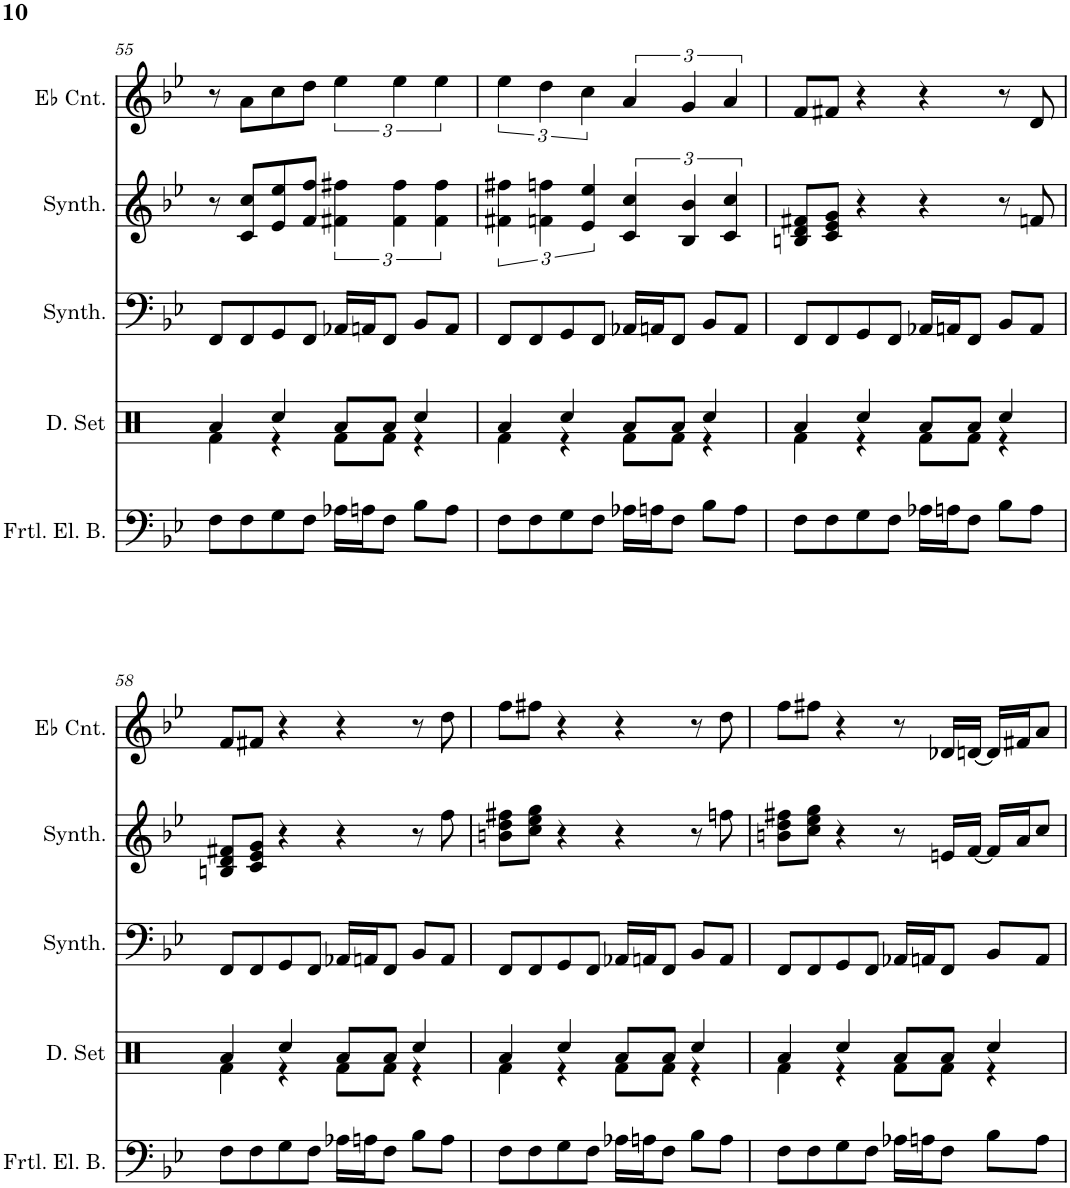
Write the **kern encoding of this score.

**kern	**kern	**kern	**kern	**kern
*part5	*part4	*part3	*part2	*part1
*staff5	*staff4	*staff3	*staff2	*staff1
*I"Fretless Electric Bass, Fretless Bass	*I"Drumset, Percussion	*I"Bass Synthesizer, Synth Bass	*I"Brass Synthesizer, Brass Accomp.	*I"Eb Cornet, Trumpet
*I'Frtl. El. B.	*I'D. Set	*I'Synth.	*I'Synth.	*I'Eb Cnt.
!!LO:PB:g=z
*clefF4	*clefX	*clefF4	*clefF4	*clefG2
*Trd7c12	*	*	*	*Trd-2c-3
*k[b-e-]	*k[]	*k[b-e-]	*k[b-e-]	*k[b-e-]
*M4/4	*M4/4	*M4/4	*M4/4	*M4/4
=55	=55	=55	=55	=55
*	*^	*	*	*
8F\L	4Ra/	4Rf\	8FF/L	8r	8r
8F\	.	.	8FF/	8c/ 8cc/L	8a\L
8G\	4Rcc/	4r	8GG/	8e-/ 8ee-/	8cc\
8F\J	.	.	8FF/J	8f/ 8ff/J	8dd\J
16A-X\LL	8Ra/L	8Rf\L	16AA-X/LL	6f#X\ 6ff#X\	6ee-\
16An\J	.	.	16AAn/J	.	.
8F\J	8Ra/J	8Rf\J	8FF/J	.	.
.	.	.	.	6f#\ 6ff#\	6ee-\
8B-\L	4Rcc/	4r	8BB-/L	.	.
.	.	.	.	6f#\ 6ff#\	6ee-\
8A\J	.	.	8AA/J	.	.
=56	=56	=56	=56	=56	=56
8F\L	4Ra/	4Rf\	8FF/L	6f#X\ 6ff#X\	6ee-\
8F\	.	.	8FF/	.	.
.	.	.	.	6fn\ 6ffn\	6dd\
8G\	4Rcc/	4r	8GG/	.	.
.	.	.	.	6e-/ 6ee-/	6cc\
8F\J	.	.	8FF/J	.	.
16A-X\LL	8Ra/L	8Rf\L	16AA-X/LL	6c/ 6cc/	6a/
16An\J	.	.	16AAn/J	.	.
8F\J	8Ra/J	8Rf\J	8FF/J	.	.
.	.	.	.	6B-/ 6b-/	6g/
8B-\L	4Rcc/	4r	8BB-/L	.	.
.	.	.	.	6c/ 6cc/	6a/
8A\J	.	.	8AA/J	.	.
=57	=57	=57	=57	=57	=57
8F\L	4Ra/	4Rf\	8FF/L	8Bn/ 8d/ 8f#X/L	8f/L
8F\	.	.	8FF/	8c/ 8e-/ 8g/J	8f#X/J
8G\	4Rcc/	4r	8GG/	4r	4r
8F\J	.	.	8FF/J	.	.
16A-X\LL	8Ra/L	8Rf\L	16AA-X/LL	4r	4r
16An\J	.	.	16AAn/J	.	.
8F\J	8Ra/J	8Rf\J	8FF/J	.	.
8B-\L	4Rcc/	4r	8BB-/L	8r	8r
8A\J	.	.	8AA/J	8fn/	8d/
!!LO:LB:g=z
=58	=58	=58	=58	=58	=58
8F\L	4Ra/	4Rf\	8FF/L	8Bn/ 8d/ 8f#X/L	8f/L
8F\	.	.	8FF/	8c/ 8e-/ 8g/J	8f#X/J
8G\	4Rcc/	4r	8GG/	4r	4r
8F\J	.	.	8FF/J	.	.
16A-X\LL	8Ra/L	8Rf\L	16AA-X/LL	4r	4r
16An\J	.	.	16AAn/J	.	.
8F\J	8Ra/J	8Rf\J	8FF/J	.	.
8B-\L	4Rcc/	4r	8BB-/L	8r	8r
8A\J	.	.	8AA/J	8ff\	8dd\
=59	=59	=59	=59	=59	=59
8F\L	4Ra/	4Rf\	8FF/L	8bn\ 8dd\ 8ff#X\L	8ff\L
8F\	.	.	8FF/	8cc\ 8ee-\ 8gg\J	8ff#X\J
8G\	4Rcc/	4r	8GG/	4r	4r
8F\J	.	.	8FF/J	.	.
16A-X\LL	8Ra/L	8Rf\L	16AA-X/LL	4r	4r
16An\J	.	.	16AAn/J	.	.
8F\J	8Ra/J	8Rf\J	8FF/J	.	.
8B-\L	4Rcc/	4r	8BB-/L	8r	8r
8A\J	.	.	8AA/J	8ffn\	8dd\
=60	=60	=60	=60	=60	=60
8F\L	4Ra/	4Rf\	8FF/L	8bn\ 8dd\ 8ff#X\L	8ff\L
8F\	.	.	8FF/	8cc\ 8ee-\ 8gg\J	8ff#X\J
8G\	4Rcc/	4r	8GG/	4r	4r
8F\J	.	.	8FF/J	.	.
16A-X\LL	8Ra/L	8Rf\L	16AA-X/LL	8r	8r
16An\J	.	.	16AAn/J	.	.
8F\J	8Ra/J	8Rf\J	8FF/J	16en/LL	16d-X/LL
.	.	.	.	[16f/JJ	[16dn/JJ
8B-\L	4Rcc/	4r	8BB-/L	16f/LL]	16d/LL]
.	.	.	.	16a/J	16f#X/J
8A\J	.	.	8AA/J	8cc/J	8a/J
*	*v	*v	*	*	*
=	=	=	=	=
*-	*-	*-	*-	*-
